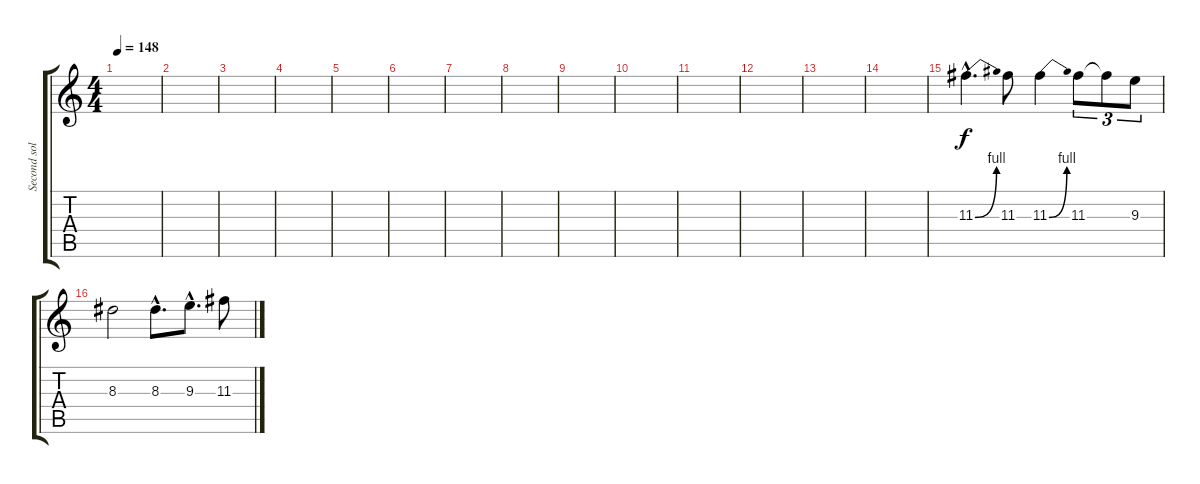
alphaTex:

\track ("Second solo" "Second sol") {instrument overdrivenguitar}
\staff {score tabs}
\tuning (E4 B3 G3 D3 A2 E2) {hide}
\ts (4 4)
\tempo 148
\clef g2
\ks c
|
|
|
|
|
|
|
|
|
|
|
|
|
|
11.3{be (bend 0 0 60 4) hac}.4{d} 11.3.8 11.3{be (bend 0 0 60 4)}.4 11.3.8{tu (3 2)} 11.3{t}.8{tu (3 2)} 9.3.8{tu (3 2)} |
8.3.2 8.3{hac}.8{d} 9.3{hac}.8{d} 11.3.8
